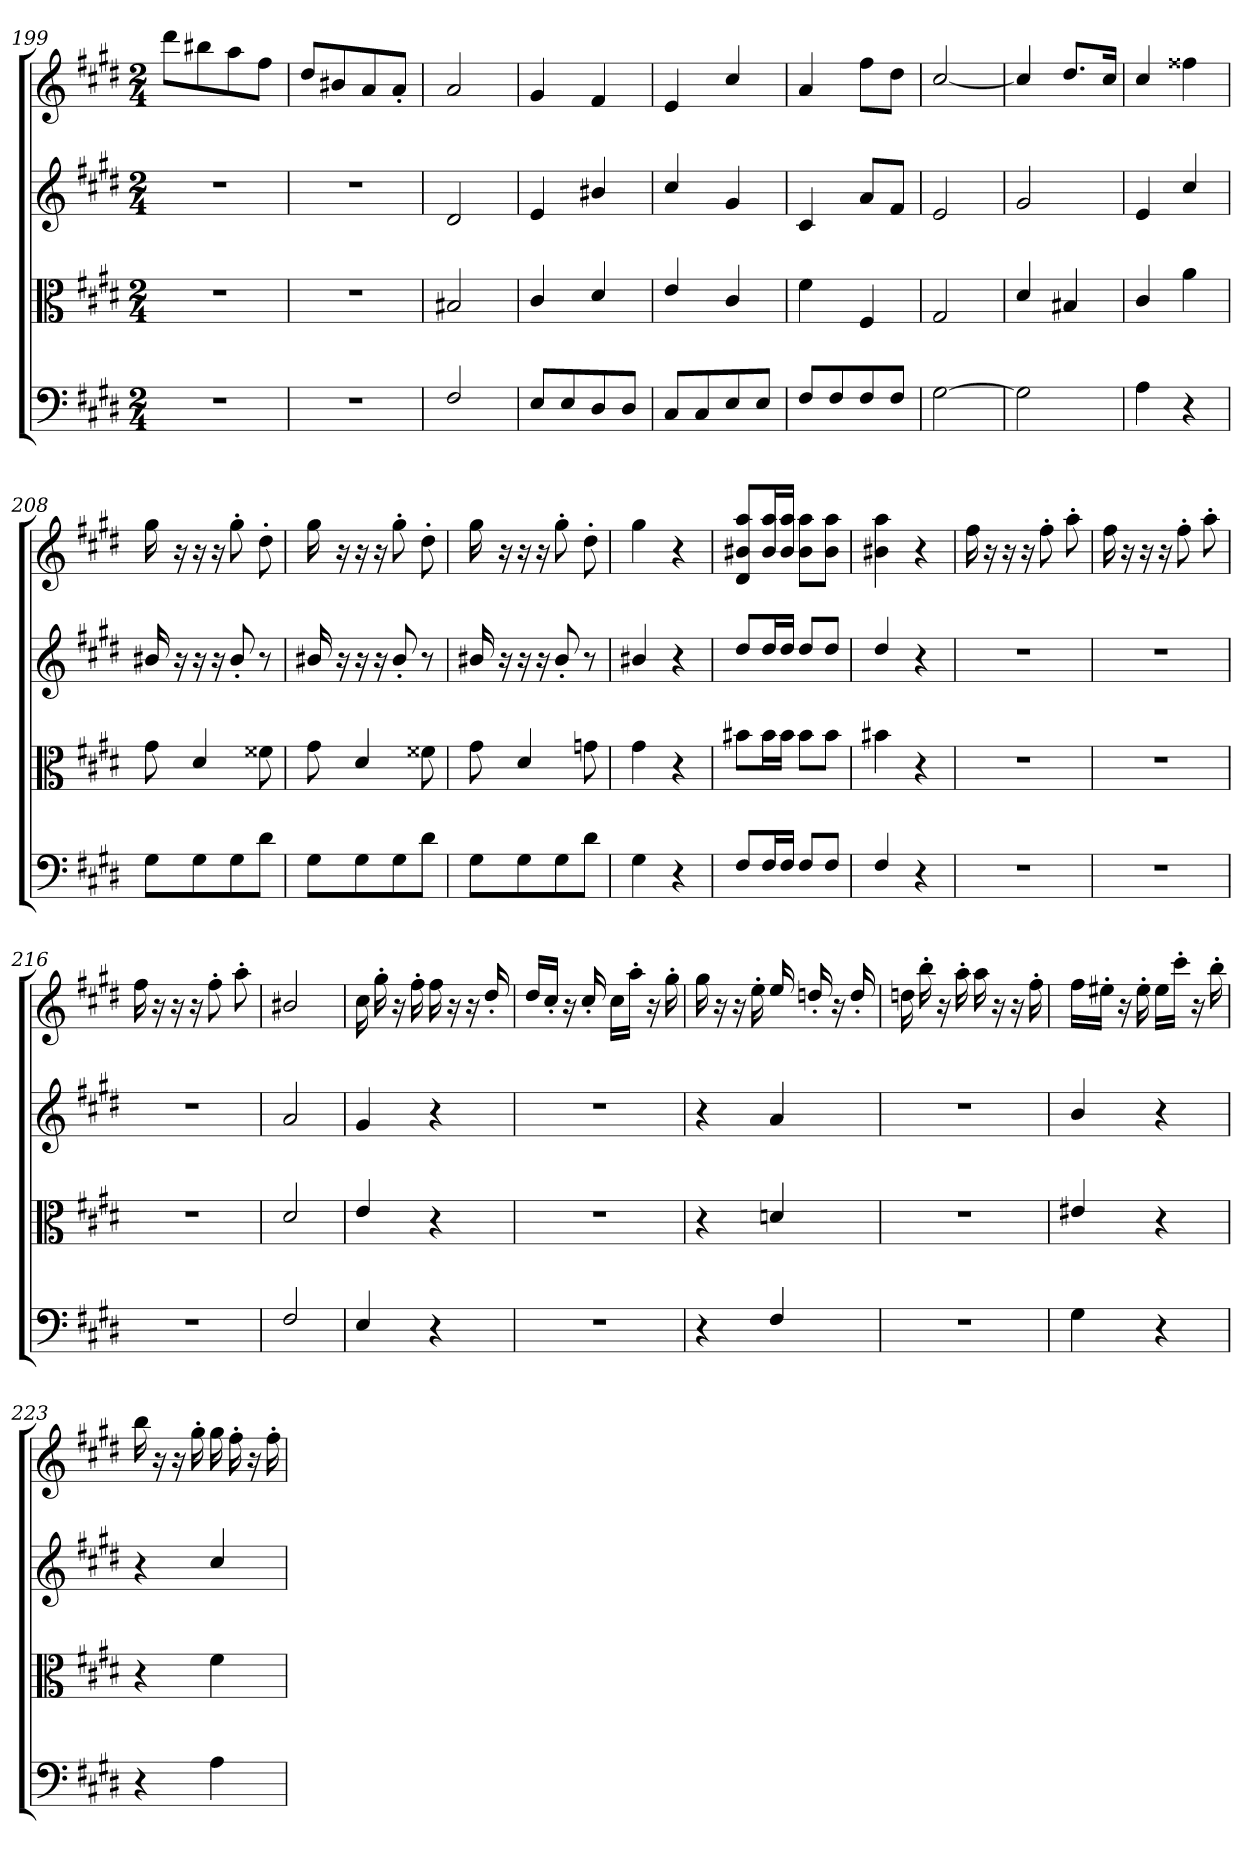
**kern	**kern	**kern	**kern
*part4	*part3	*part2	*part1
*staff4	*staff3	*staff2	*staff1
*clefF4	*clefC3	*clefG2	*clefG2
*k[f#c#g#d#]	*k[f#c#g#d#]	*k[f#c#g#d#]	*k[f#c#g#d#]
*c#:	*c#:	*c#:	*c#:
*M2/4	*M2/4	*M2/4	*M2/4
=199	=199	=199	=199
2r	2r	2r	8ddd#\L
.	.	.	8bb#X\
.	.	.	8aa\
.	.	.	8ff#\J
=200	=200	=200	=200
2r	2r	2r	8dd#/L
.	.	.	8b#X/
.	.	.	8a/
.	.	.	8a'/J
=201	=201	=201	=201
2F#/	2B#X/	2d#/	2a/
=202	=202	=202	=202
8E/L	4c#/	4e/	4g#/
8E/	.	.	.
8D#/	4d#/	4b#X/	4f#/
8D#/J	.	.	.
=203	=203	=203	=203
8C#/L	4e/	4cc#/	4e/
8C#/	.	.	.
8E/	4c#/	4g#/	4cc#/
8E/J	.	.	.
=204	=204	=204	=204
8F#/L	4f#\	4c#/	4a/
8F#/	.	.	.
8F#/	4F#/	8a/L	8ff#\L
8F#/J	.	8f#/J	8dd#\J
=205	=205	=205	=205
[2G#\	2G#/	2e/	[2cc#/
=206	=206	=206	=206
2G#\]	4d#/	2g#/	4cc#/]
.	4B#X/	.	8.dd#/L
.	.	.	16cc#/Jk
=207	=207	=207	=207
4A\	4c#/	4e/	4cc#/
4r	4a\	4cc#/	4ff##X\
=208	=208	=208	=208
8G#\L	8g#\	16b#X/	16gg#\
.	.	16r	16r
8G#\	4d#/	16r	16r
.	.	16r	16r
8G#\	.	8b#'/	8gg#'\
8d#\J	8f##X\	8r	8dd#'\
=209	=209	=209	=209
8G#\L	8g#\	16b#X/	16gg#\
.	.	16r	16r
8G#\	4d#/	16r	16r
.	.	16r	16r
8G#\	.	8b#'/	8gg#'\
8d#\J	8f##X\	8r	8dd#'\
=210	=210	=210	=210
8G#\L	8g#\	16b#X/	16gg#\
.	.	16r	16r
8G#\	4d#/	16r	16r
.	.	16r	16r
8G#\	.	8b#'/	8gg#'\
8d#\J	8gn\	8r	8dd#'\
=211	=211	=211	=211
4G#\	4g#\	4b#X/	4gg#\
4r	4r	4r	4r
=212	=212	=212	=212
8F#/L	8b#X\L	8dd#/L	8d#/ 8b#X/ 8aa/L
16F#/L	16b#\L	16dd#/L	16b#/ 16aa/L
16F#/JJ	16b#\JJ	16dd#/JJ	16b#/ 16aa/JJ
8F#/L	8b#\L	8dd#/L	8b#\ 8aa\L
8F#/J	8b#\J	8dd#/J	8b#\ 8aa\J
=213	=213	=213	=213
4F#/	4b#X\	4dd#/	4b#X\ 4aa\
4r	4r	4r	4r
=214	=214	=214	=214
2r	2r	2r	16ff#\
.	.	.	16r
.	.	.	16r
.	.	.	16r
.	.	.	8ff#'\
.	.	.	8aa'\
=215	=215	=215	=215
2r	2r	2r	16ff#\
.	.	.	16r
.	.	.	16r
.	.	.	16r
.	.	.	8ff#'\
.	.	.	8aa'\
=216	=216	=216	=216
2r	2r	2r	16ff#\
.	.	.	16r
.	.	.	16r
.	.	.	16r
.	.	.	8ff#'\
.	.	.	8aa'\
=217	=217	=217	=217
2F#/	2d#/	2a/	2b#X/
=218	=218	=218	=218
4E/	4e/	4g#/	16cc#\
.	.	.	16gg#'\
.	.	.	16r
.	.	.	16ff#'\
4r	4r	4r	16ff#\
.	.	.	16r
.	.	.	16r
.	.	.	16dd#'/
=219	=219	=219	=219
2r	2r	2r	16dd#/LL
.	.	.	16cc#'/JJ
.	.	.	16r
.	.	.	16cc#'/
.	.	.	16cc#\LL
.	.	.	16aa'\JJ
.	.	.	16r
.	.	.	16gg#'\
=220	=220	=220	=220
4r	4r	4r	16gg#\
.	.	.	16r
.	.	.	16r
.	.	.	16ee'\
4F#/	4dn/	4a/	16ee/
.	.	.	16ddn'/
.	.	.	16r
.	.	.	16dd'/
=221	=221	=221	=221
2r	2r	2r	16ddn\
.	.	.	16bb'\
.	.	.	16r
.	.	.	16aa'\
.	.	.	16aa\
.	.	.	16r
.	.	.	16r
.	.	.	16ff#'\
=222	=222	=222	=222
4G#\	4e#X/	4b/	16ff#\LL
.	.	.	16ee#X'\JJ
.	.	.	16r
.	.	.	16ee#'\
4r	4r	4r	16ee#\LL
.	.	.	16ccc#'\JJ
.	.	.	16r
.	.	.	16bb'\
=223	=223	=223	=223
4r	4r	4r	16bb\
.	.	.	16r
.	.	.	16r
.	.	.	16gg#'\
4A\	4f#\	4cc#/	16gg#\
.	.	.	16ff#'\
.	.	.	16r
.	.	.	16ff#'\
=	=	=	=
*-	*-	*-	*-
